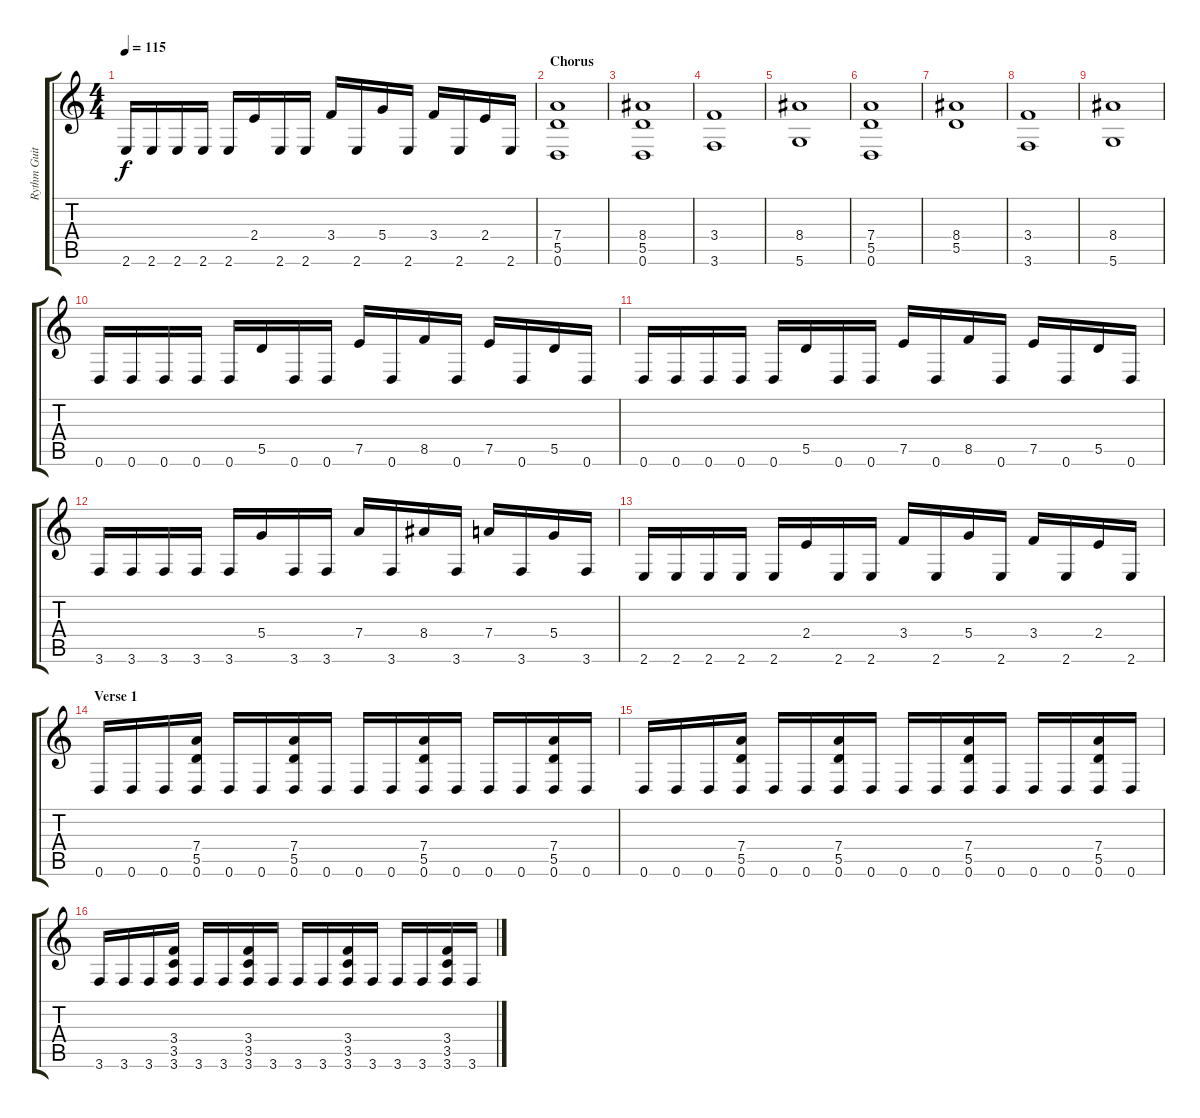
\track ("Rythm Guitar (Right)" "Rythm Guit") {instrument distortionguitar}
\staff {score tabs}
\tuning (E4 B3 G3 D3 A2 D2) {hide}
\ts (4 4)
\tempo 115
\clef g2
\ks c
2.6.16{dy f} 2.6.16 2.6.16 2.6.16 2.6.16 2.4.16 2.6.16 2.6.16 3.4.16 2.6.16 5.4.16 2.6.16 3.4.16 2.6.16 2.4.16 2.6.16 |
\section ("" "Chorus")
(7.4 5.5 0.6).1 |
(8.4 5.5 0.6).1 |
(3.4 3.6).1 |
(8.4 5.6).1 |
(7.4 5.5 0.6).1 |
(8.4 5.5).1 |
(3.4 3.6).1 |
(8.4 5.6).1 |
0.6.16 0.6.16 0.6.16 0.6.16 0.6.16 5.5.16 0.6.16 0.6.16 7.5.16 0.6.16 8.5.16 0.6.16 7.5.16 0.6.16 5.5.16 0.6.16 |
0.6.16 0.6.16 0.6.16 0.6.16 0.6.16 5.5.16 0.6.16 0.6.16 7.5.16 0.6.16 8.5.16 0.6.16 7.5.16 0.6.16 5.5.16 0.6.16 |
3.6.16 3.6.16 3.6.16 3.6.16 3.6.16 5.4.16 3.6.16 3.6.16 7.4.16 3.6.16 8.4.16 3.6.16 7.4.16 3.6.16 5.4.16 3.6.16 |
2.6.16 2.6.16 2.6.16 2.6.16 2.6.16 2.4.16 2.6.16 2.6.16 3.4.16 2.6.16 5.4.16 2.6.16 3.4.16 2.6.16 2.4.16 2.6.16 |
\section ("" "Verse 1")
0.6.16 0.6.16 0.6.16 (7.4 5.5 0.6).16 0.6.16 0.6.16 (7.4 5.5 0.6).16 0.6.16 0.6.16 0.6.16 (7.4 5.5 0.6).16 0.6.16 0.6.16 0.6.16 (7.4 5.5 0.6).16 0.6.16 |
0.6.16 0.6.16 0.6.16 (7.4 5.5 0.6).16 0.6.16 0.6.16 (7.4 5.5 0.6).16 0.6.16 0.6.16 0.6.16 (7.4 5.5 0.6).16 0.6.16 0.6.16 0.6.16 (7.4 5.5 0.6).16 0.6.16 |
3.6.16 3.6.16 3.6.16 (3.4 3.5 3.6).16 3.6.16 3.6.16 (3.4 3.5 3.6).16 3.6.16 3.6.16 3.6.16 (3.4 3.5 3.6).16 3.6.16 3.6.16 3.6.16 (3.4 3.5 3.6).16 3.6.16
